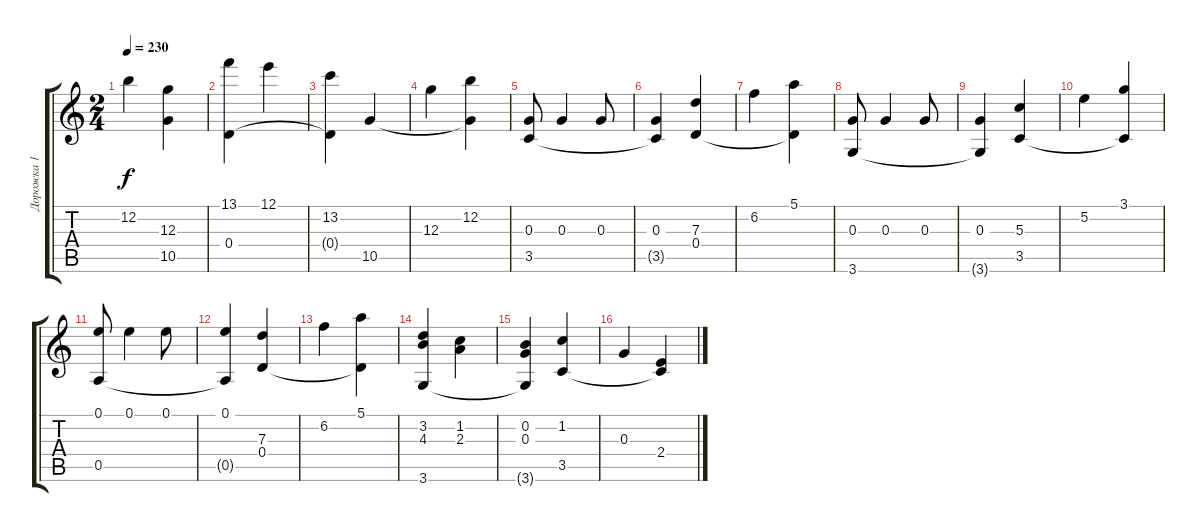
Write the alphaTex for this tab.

\track ("Дорожка 1" "Дорожка 1") {instrument acousticguitarnylon}
\staff {score tabs}
\tuning (E4 B3 G3 D3 A2 E2) {hide}
\ts (2 4)
\tempo 230
\clef g2
\ks aminor
12.2.4{dy f} (12.3 10.5{t}).4 |
(13.1 0.4).4 12.1.4 |
(13.2 0.4{t}).4 10.5.4 |
12.3.4 (12.2 10.5{t}).4 |
(0.3 3.5).8 0.3.4 0.3.8 |
(0.3 3.5{t}).4 (7.3 0.4).4 |
6.2.4 (5.1 0.4{t}).4 |
(0.3 3.6).8 0.3.4 0.3.8 |
(0.3 3.6{t}).4 (5.3 3.5).4 |
5.2.4 (3.1 3.5{t}).4 |
(0.1 0.5).8 0.1.4 0.1.8 |
(0.1 0.5{t}).4 (7.3 0.4).4 |
6.2.4 (5.1 0.4{t}).4 |
(3.2 4.3 3.6).4 (1.2 2.3).4 |
(0.2 0.3 3.6{t}).4 (1.2 3.5).4 |
0.3.4 (2.4 3.5{t}).4
